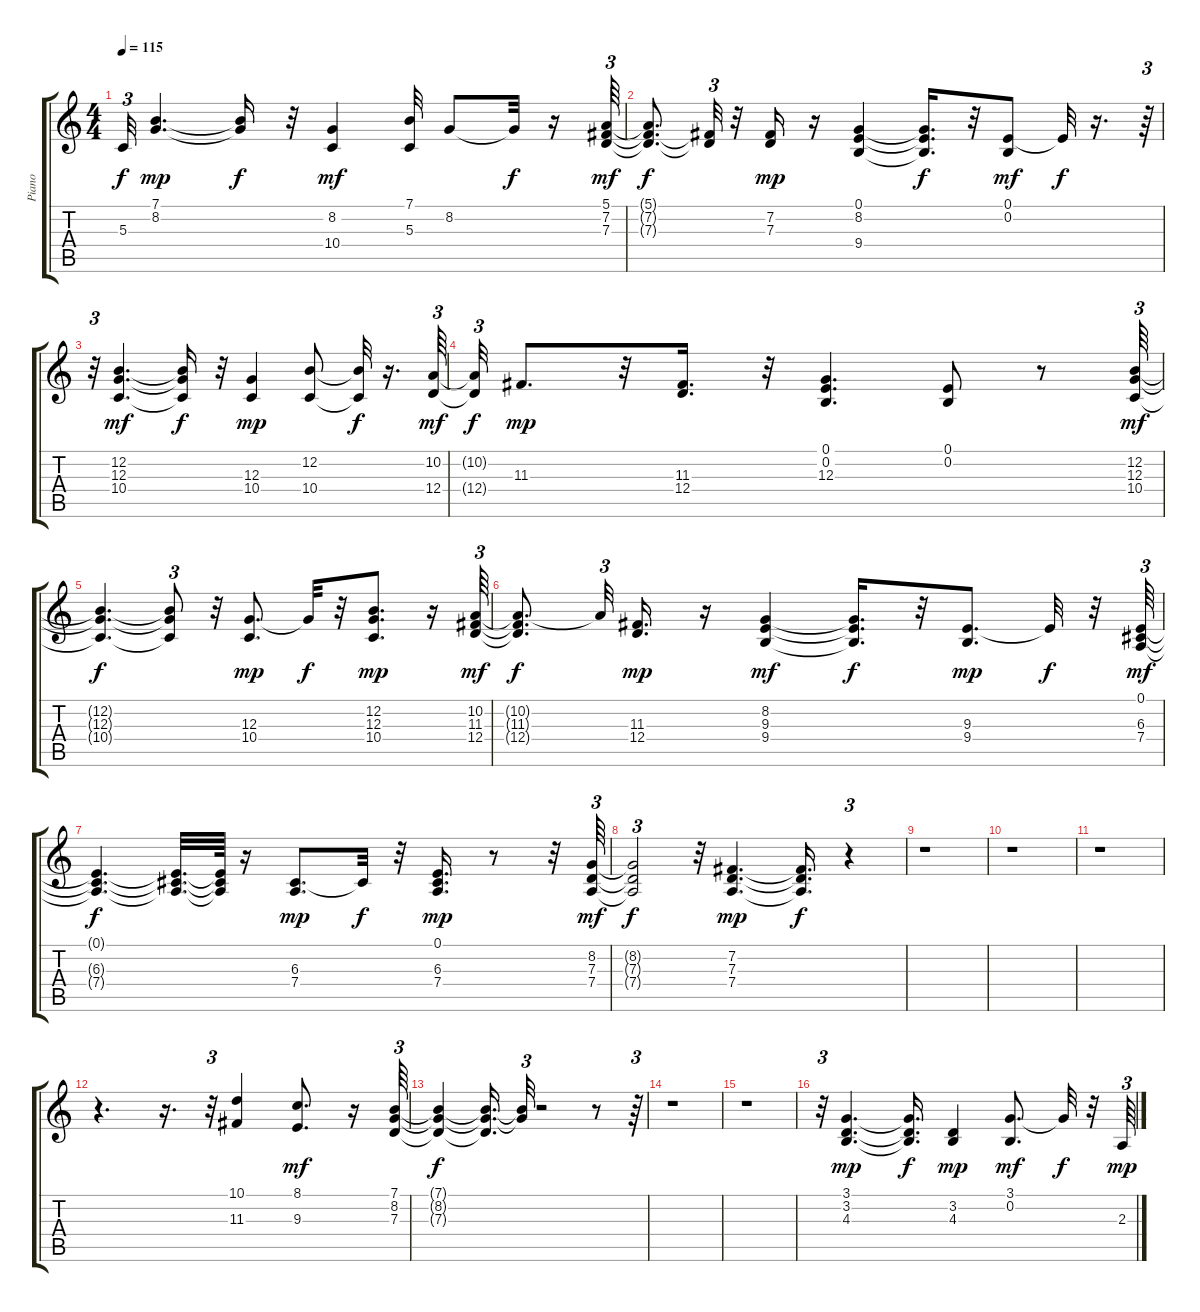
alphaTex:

\track ("Piano" "Piano") {instrument brightacousticpiano}
\staff {score tabs}
\tuning (E4 B3 G3 D3 A2 E2) {hide}
\ts (4 4)
\tempo 115
\clef g2
\ks c
5.3{t}.32{tu (3 2) dy f} (7.1 8.2).4{d dy mp} (7.1{t} 8.2{t}).16{dy f} r.32 (8.2 10.4).4{dy mf} (7.1 5.3).32 8.2.8 8.2{t}.32{dy f} r.16 (5.1 7.2 7.3).64{tu (3 2) dy mf} |
(5.1{t} 7.2{t} 7.3{t}).8{d dy f} (7.2{t} 7.3{t}).32{tu (3 2)} r.32 (7.2 7.3).16{dy mp} r.16 (0.1 8.2 9.4).4 (0.1{t} 8.2{t} 9.4{t}).16{d dy f} r.32 (0.1 0.2).8{dy mf} 0.1{t}.32{dy f} r.16{d} r.64{tu (3 2)} |
r.32{tu (3 2)} (12.2 12.3 10.4).4{d dy mf} (12.2{t} 12.3{t} 10.4{t}).16{dy f} r.32 (12.3 10.4).4{dy mp} (12.2 10.4).8 (12.2{t} 10.4{t}).32{dy f} r.16{d} (10.2 12.4).64{tu (3 2) dy mf} |
(10.2{t} 12.4{t}).32{tu (3 2) dy f} 11.3.8{d dy mp} r.32 (11.3 12.4).16{d} r.32 (0.1 0.2 12.3).4{d} (0.1 0.2).8 r.8 (12.2 12.3 10.4).64{tu (3 2) dy mf} |
(12.2{t} 12.3{t} 10.4{t}).4{d dy f} (12.2{t} 12.3{t} 10.4{t}).8{tu (3 2)} r.32 (12.3 10.4).8{d dy mp} 12.3{t}.32{dy f} r.32 (12.2 12.3 10.4).8{d dy mp} r.16 (10.2 11.3 12.4).64{tu (3 2) dy mf} |
(10.2{t} 11.3{t} 12.4{t}).8{d dy f} 10.2{t}.32{tu (3 2) beam splitsecondary} (11.3 12.4).16{d dy mp} r.16 (8.2 9.3 9.4).4{dy mf} (8.2{t} 9.3{t} 9.4{t}).16{d dy f} r.32 (9.3 9.4).8{d dy mp} 9.3{t}.32{dy f} r.32 (0.1 6.3 7.4).64{tu (3 2) dy mf} |
(0.1{t} 6.3{t} 7.4{t}).4{d dy f} (0.1{t} 6.3{t} 7.4{t}).32{d} (0.1{t} 6.3{t} 7.4{t}).64 r.16 (6.3 7.4).8{d dy mp} 6.3{t}.32{dy f} r.32 (0.1 6.3 7.4).16{d dy mp} r.8 r.32 (8.2 7.3 7.4).64{tu (3 2) dy mf} |
(8.2{t} 7.3{t} 7.4{t}).2{tu (3 2) dy f} r.32 (7.2 7.3 7.4).4{d dy mp} (7.2{t} 7.3{t} 7.4{t}).16{d dy f} r.4{tu (3 2)} |
r.1 |
r.1 |
r.1 |
r.4{d} r.16{d} r.32{tu (3 2)} (10.1 11.3).4 (8.1 9.3).8{d dy mf} r.16 (7.1 8.2 7.3).64{tu (3 2)} |
(7.1{t} 8.2{t} 7.3{t}).4{dy f} (7.1{t} 8.2{t} 7.3{t}).16{d} (7.1{t} 8.2{t}).32{tu (3 2)} r.2 r.8 r.64{tu (3 2)} |
r.1 |
r.1 |
r.32{tu (3 2)} (3.1 3.2 4.3).4{d dy mp} (3.1{t} 3.2{t} 4.3{t}).16{d dy f} (3.2 4.3).4{dy mp} (3.1 0.2).8{d dy mf} 3.1{t}.32{dy f} r.32 2.3.64{tu (3 2) dy mp}
